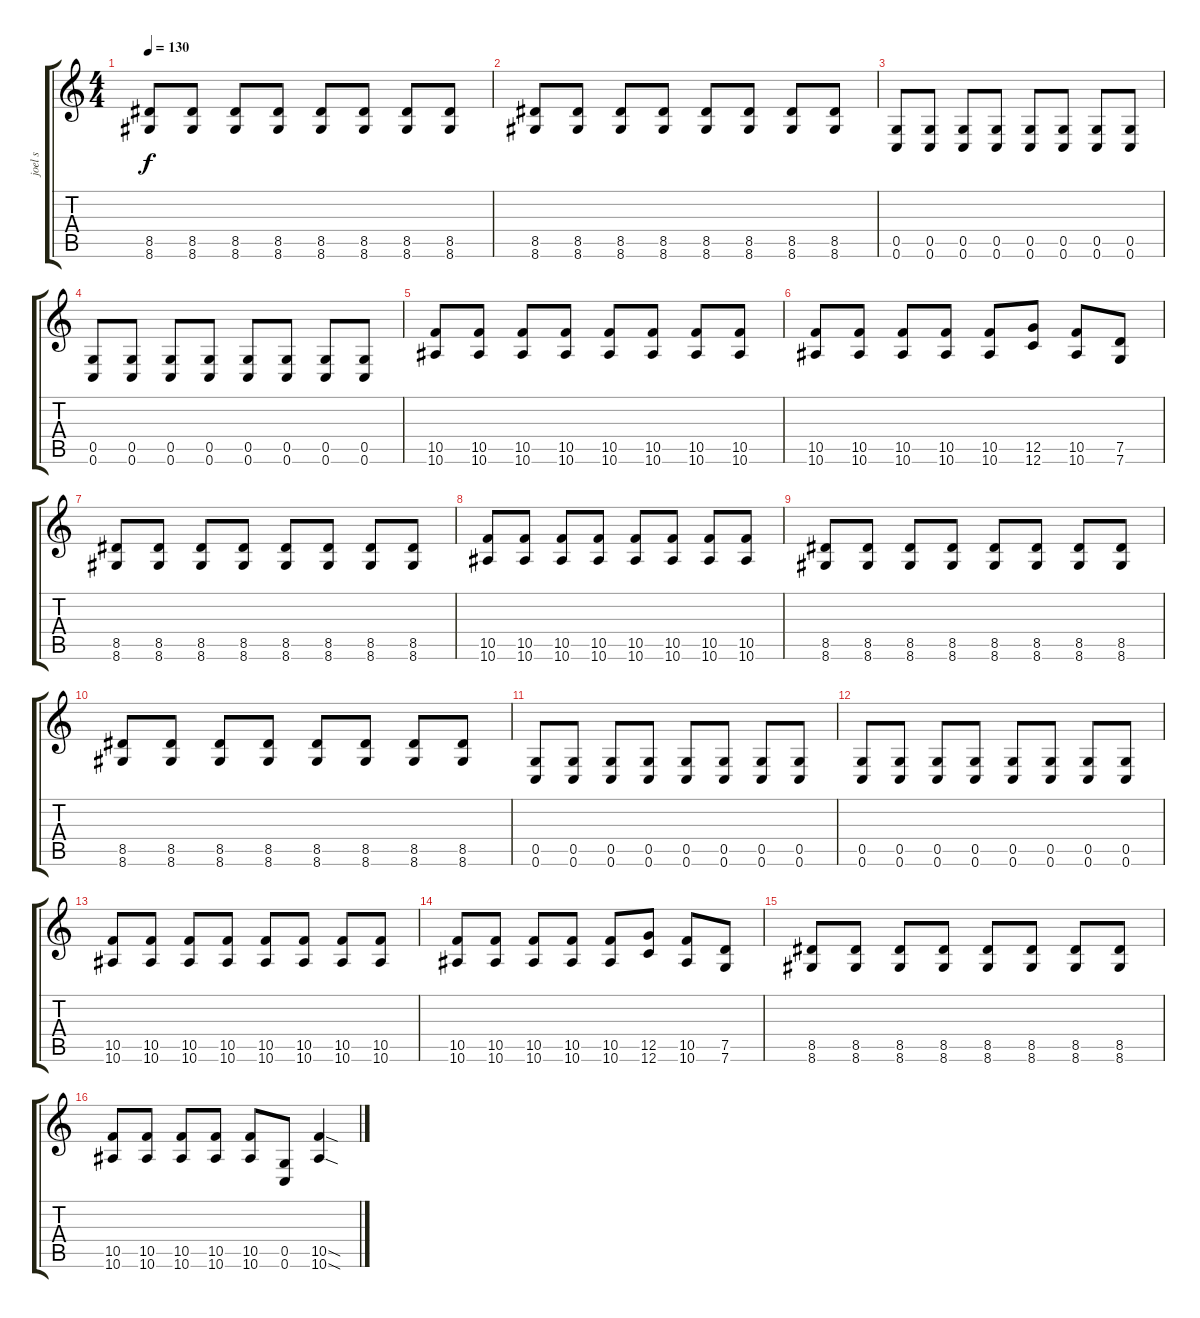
\track ("joel s" "joel s") {solo instrument distortionguitar}
\staff {score tabs}
\tuning (D4 A3 F3 C3 G2 C2) {hide}
\ts (4 4)
\tempo 130
\clef g2
\ks c
(8.5 8.6).8{dy f} (8.5 8.6).8 (8.5 8.6).8 (8.5 8.6).8 (8.5 8.6).8 (8.5 8.6).8 (8.5 8.6).8 (8.5 8.6).8 |
(8.5 8.6).8 (8.5 8.6).8 (8.5 8.6).8 (8.5 8.6).8 (8.5 8.6).8 (8.5 8.6).8 (8.5 8.6).8 (8.5 8.6).8 |
(0.5 0.6).8 (0.5 0.6).8 (0.5 0.6).8 (0.5 0.6).8 (0.5 0.6).8 (0.5 0.6).8 (0.5 0.6).8 (0.5 0.6).8 |
(0.5 0.6).8 (0.5 0.6).8 (0.5 0.6).8 (0.5 0.6).8 (0.5 0.6).8 (0.5 0.6).8 (0.5 0.6).8 (0.5 0.6).8 |
(10.5 10.6).8 (10.5 10.6).8 (10.5 10.6).8 (10.5 10.6).8 (10.5 10.6).8 (10.5 10.6).8 (10.5 10.6).8 (10.5 10.6).8 |
(10.5 10.6).8 (10.5 10.6).8 (10.5 10.6).8 (10.5 10.6).8 (10.5 10.6).8 (12.5 12.6).8 (10.5 10.6).8 (7.5 7.6).8 |
(8.5 8.6).8 (8.5 8.6).8 (8.5 8.6).8 (8.5 8.6).8 (8.5 8.6).8 (8.5 8.6).8 (8.5 8.6).8 (8.5 8.6).8 |
(10.5 10.6).8 (10.5 10.6).8 (10.5 10.6).8 (10.5 10.6).8 (10.5 10.6).8 (10.5 10.6).8 (10.5 10.6).8 (10.5 10.6).8 |
(8.5 8.6).8 (8.5 8.6).8 (8.5 8.6).8 (8.5 8.6).8 (8.5 8.6).8 (8.5 8.6).8 (8.5 8.6).8 (8.5 8.6).8 |
(8.5 8.6).8 (8.5 8.6).8 (8.5 8.6).8 (8.5 8.6).8 (8.5 8.6).8 (8.5 8.6).8 (8.5 8.6).8 (8.5 8.6).8 |
(0.5 0.6).8 (0.5 0.6).8 (0.5 0.6).8 (0.5 0.6).8 (0.5 0.6).8 (0.5 0.6).8 (0.5 0.6).8 (0.5 0.6).8 |
(0.5 0.6).8 (0.5 0.6).8 (0.5 0.6).8 (0.5 0.6).8 (0.5 0.6).8 (0.5 0.6).8 (0.5 0.6).8 (0.5 0.6).8 |
(10.5 10.6).8 (10.5 10.6).8 (10.5 10.6).8 (10.5 10.6).8 (10.5 10.6).8 (10.5 10.6).8 (10.5 10.6).8 (10.5 10.6).8 |
(10.5 10.6).8 (10.5 10.6).8 (10.5 10.6).8 (10.5 10.6).8 (10.5 10.6).8 (12.5 12.6).8 (10.5 10.6).8 (7.5 7.6).8 |
(8.5 8.6).8 (8.5 8.6).8 (8.5 8.6).8 (8.5 8.6).8 (8.5 8.6).8 (8.5 8.6).8 (8.5 8.6).8 (8.5 8.6).8 |
(10.5 10.6).8 (10.5 10.6).8 (10.5 10.6).8 (10.5 10.6).8 (10.5 10.6).8 (0.5 0.6).8 (10.5{sod} 10.6{sod}).4
